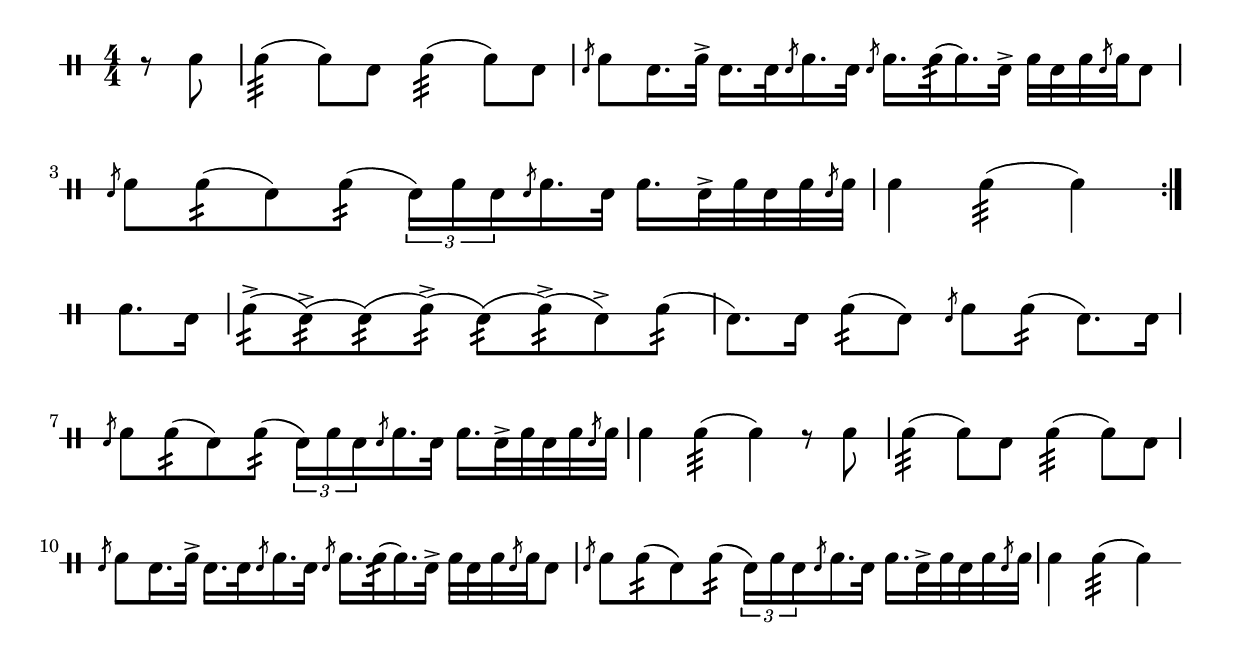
\version "2.18.2"

\include "lilydrum.ly"

\score {
    \drums {
        \time 4/4

        % Part 1
		\repeat volta 2 {
		\partial 4
				r8 d8 |
				d4:32(	d8) g8	d4:32(	d8) g8 |
				\flamd d8 g16. d32->	g16. g32 \flamd d16. g32	\flamd d16. d32:128( d16.) g32->	d32 g d \flamd d g8 |
				\flamd d8 d8:32(	g8) d8:32(	\tuplet 3/2 { g16) d g } \flamd d16. g32	d16. g32-> d g d \flamd d |
				d4	d4:32(	d4)
		}
	\break
        % Part 2 ( Part 2.2 = Part 1)
				d8. g16 |
				d8:32(-> g8:32)(->	g8:32)( d8:32)(->	g8:32)( d8:32)(->	g8)-> d8:32( |
				g8.) g16	d8:32( g8)	\flamd d8 d8:32(	g8.) g16 |
				\flamd d8 d8:32(	g8) d8:32(	\tuplet 3/2 { g16) d g } \flamd d16. g32	d16. g32-> d g d \flamd d |
				d4	d4:32(	d4)

				r8 d8 |
				d4:32(	d8) g8	d4:32(	d8) g8 |
				\flamd d8 g16. d32->	g16. g32 \flamd d16. g32	\flamd d16. d32:128( d16.) g32->	d32 g d \flamd d g8 |
				\flamd d8 d8:32(	g8) d8:32(	\tuplet 3/2 { g16) d g } \flamd d16. g32	d16. g32-> d g d \flamd d |
				d4	d4:32(	d4)
    }% End of drums %
	\header {
		title = "Rowan Tree"
		meter = "Quick March"
		composer = ""
		instrument = "Side"
	}
}